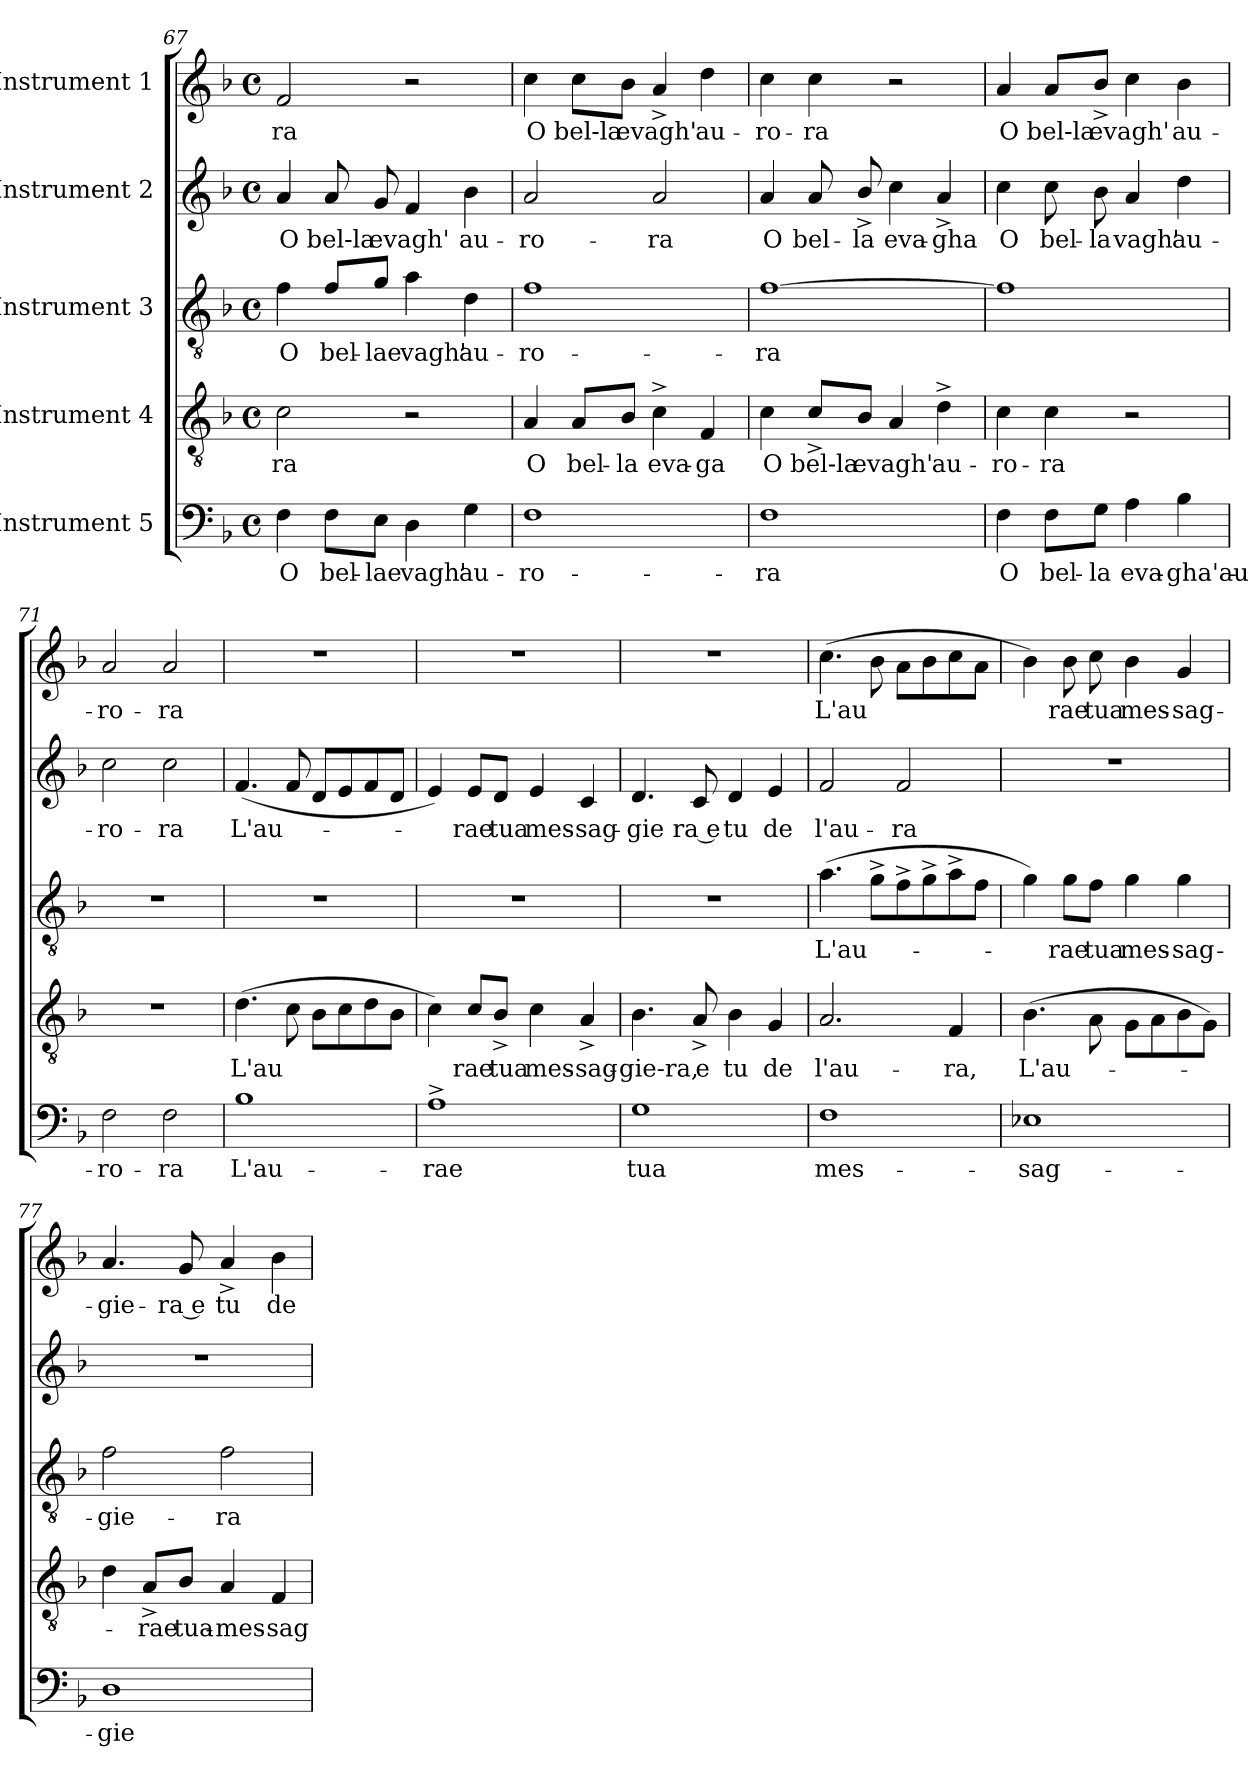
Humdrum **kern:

**kern	**text	**kern	**text	**kern	**text	**kern	**text	**kern	**text
*part5	*part5	*part4	*part4	*part3	*part3	*part2	*part2	*part1	*part1
*staff5	*staff5	*staff4	*staff4	*staff3	*staff3	*staff2	*staff2	*staff1	*staff1
*I"Instrument 5	*	*I"Instrument 4	*	*I"Instrument 3	*	*I"Instrument 2	*	*I"Instrument 1	*
!!LO:LB:g=z
*clefF4	*	*clefGv2	*	*clefGv2	*	*clefG2	*	*clefG2	*
*k[b-]	*	*k[b-]	*	*k[b-]	*	*k[b-]	*	*k[b-]	*
*F:	*	*F:	*	*F:	*	*F:	*	*F:	*
*M4/4	*	*M4/4	*	*M4/4	*	*M4/4	*	*M4/4	*
*met(c)	*	*met(c)	*	*met(c)	*	*met(c)	*	*met(c)	*
=67	=67	=67	=67	=67	=67	=67	=67	=67	=67
!	!LO:LY:b:cj	!	!LO:LY:b:cj	!	!LO:LY:b:cj	!	!LO:LY:b:cj	!	!LO:LY:b:cj
4F\	O	2c\	-ra	4f\	O	4a/	O	2f/	-ra
!	!LO:LY:b	!	!	!	!LO:LY:b	!	!LO:LY:b	!	!
8F\L	bel-	.	.	8f/L	bel-	8a/	bel-la	.	.
!	!LO:LY:b:rj	!	!	!	!LO:LY:b:rj	!	!LO:LY:b	!	!
8E\J	-lae	.	.	8g/J	-lae	8g/	evagh'	.	.
!	!LO:LY:b:cj	!	!	!	!LO:LY:b:cj	!	!	!	!
4D\	vagh'	2r	.	4a\	vagh'	4f/	.	2r	.
!	!LO:LY:b:cj	!	!	!	!LO:LY:b:cj	!	!LO:LY:b:cj	!	!
4G\	au-	.	.	4d\	au-	4b-\	au-	.	.
=68	=68	=68	=68	=68	=68	=68	=68	=68	=68
!	!LO:LY:b:cj	!	!LO:LY:b:cj	!	!LO:LY:b:cj	!	!LO:LY:b:cj	!	!LO:LY:b:cj
1F	-ro-	4A/	O	1f	-ro-	2a/	-ro-	4cc\	O
!	!	!	!LO:LY:b:cj	!	!	!	!	!	!LO:LY:b:cj
.	.	8A/L	bel-	.	.	.	.	8cc\L	bel-la
!	!	!	!LO:LY:b:rj	!	!	!	!	!	!LO:LY:b
.	.	8B-/J	-la	.	.	.	.	8b-\J	evagh'
!	!	!	!LO:LY:b:cj	!	!	!	!LO:LY:b:cj	!	!
.	.	4c^<\	eva-	.	.	2a/	-ra	4a^>/	.
!	!	!	!LO:LY:b:cj	!	!	!	!	!	!LO:LY:b:cj
.	.	4F/	-ga	.	.	.	.	4dd\	au-
=69	=69	=69	=69	=69	=69	=69	=69	=69	=69
!	!LO:LY:b:cj	!	!LO:LY:b:cj	!	!LO:LY:b:cj	!	!LO:LY:b:cj	!	!LO:LY:b
1F	-ra	4c\	O	[>1f	-ra	4a/	O	4cc\	-ro-
!	!	!	!LO:LY:b:cj	!	!	!	!LO:LY:b:cj	!	!LO:LY:b:rj
.	.	8c^>/L	bel-la	.	.	8a/	bel-	4cc\	-ra
!	!	!	!LO:LY:b	!	!	!	!LO:LY:b:rj	!	!
.	.	8B-/J	evagh'	.	.	8b-^>/	-la	.	.
!	!	!	!	!	!	!	!LO:LY:b	!	!
.	.	4A/	.	.	.	4cc\	eva-	2r	.
!	!	!	!LO:LY:b:cj	!	!	!	!LO:LY:b:rj	!	!
.	.	4d^<\	au-	.	.	4a^>/	-gha	.	.
=70	=70	=70	=70	=70	=70	=70	=70	=70	=70
!	!LO:LY:b:cj	!	!LO:LY:b	!	!	!	!LO:LY:b:cj	!	!LO:LY:b:cj
4F\	O	4c\	-ro-	1f]	.	4cc\	O	4a/	O
!	!LO:LY:b:cj	!	!LO:LY:b:rj	!	!	!	!LO:LY:b:cj	!	!LO:LY:b:cj
8F\L	bel-	4c\	-ra	.	.	8cc\	bel-	8a/L	bel-la
!	!LO:LY:b:rj	!	!	!	!	!	!LO:LY:b:rj	!	!LO:LY:b
8G\J	-la	.	.	.	.	8b-\	-la	8b-^>/J	evagh'
!	!LO:LY:b	!	!	!	!	!	!LO:LY:b:cj	!	!
4A\	eva-	2r	.	.	.	4a/	vagh'	4cc\	.
!	!LO:LY:b:cj	!	!	!	!	!	!LO:LY:b:cj	!	!LO:LY:b:cj
4B-\	-gha'au-	.	.	.	.	4dd\	au-	4b-\	au-
=71	=71	=71	=71	=71	=71	=71	=71	=71	=71
!	!LO:LY:b	!	!	!	!	!	!LO:LY:b	!	!LO:LY:b
2F\	-ro-	1r	.	1r	.	2cc\	-ro-	2a/	-ro-
!	!LO:LY:b:rj	!	!	!	!	!	!LO:LY:b:rj	!	!LO:LY:b:rj
2F\	-ra	.	.	.	.	2cc\	-ra	2a/	-ra
!!LO:PB:g=z
=72	=72	=72	=72	=72	=72	=72	=72	=72	=72
!	!LO:LY:b:cj	!	!LO:LY:b	!	!	!	!LO:LY:b	!	!
1B-	L'au-	(>4.d\	L'au	1r	.	(<4.f/	L'au-	1r	.
.	.	8c\	.	.	.	8f/	.	.	.
.	.	8B-\L	.	.	.	8d/L	.	.	.
.	.	8c\	.	.	.	8e/	.	.	.
.	.	8d\	.	.	.	8f/	.	.	.
.	.	8B-\J	.	.	.	8d/J	.	.	.
=73	=73	=73	=73	=73	=73	=73	=73	=73	=73
!	!LO:LY:b:cj	!	!	!	!	!	!	!	!
1A^>	-rae	4c\)	.	1r	.	4e/)	.	1r	.
!	!	!	!LO:LY:b:cj	!	!	!	!LO:LY:b:cj	!	!
.	.	8c/L	rae	.	.	8e/L	-rae	.	.
!	!	!	!LO:LY:b:cj	!	!	!	!LO:LY:b:cj	!	!
.	.	8B-^>/J	tua	.	.	8d/J	tua	.	.
!	!	!	!LO:LY:b	!	!	!	!LO:LY:b	!	!
.	.	4c\	mes-	.	.	4e/	mes-	.	.
!	!	!	!LO:LY:b:rj	!	!	!	!LO:LY:b:rj	!	!
.	.	4A^>/	-sag-	.	.	4c/	-sag-	.	.
=74	=74	=74	=74	=74	=74	=74	=74	=74	=74
!	!LO:LY:b:cj	!	!LO:LY:b	!	!	!	!LO:LY:b:cj	!	!
1G	tua	4.B-\	-gie-ra,	1r	.	4.d/	-gie	1r	.
!	!	!	!LO:LY:b	!	!	!	!LO:LY:b:rj	!	!
.	.	8A^>/	e	.	.	8c/	ra e	.	.
!	!	!	!LO:LY:b:cj	!	!	!	!LO:LY:b:cj	!	!
.	.	4B-\	tu	.	.	4d/	tu	.	.
!	!	!	!LO:LY:b:cj	!	!	!	!LO:LY:b:cj	!	!
.	.	4G/	de	.	.	4e/	de	.	.
=75	=75	=75	=75	=75	=75	=75	=75	=75	=75
!	!LO:LY:b:cj	!	!LO:LY:b:cj	!	!LO:LY:b	!	!LO:LY:b:cj	!	!LO:LY:b
1F	mes-	2.A/	l'au-	(>4.a\	L'au-	2f/	l'au-	(>4.cc\	L'au
.	.	.	.	8g^<\L	.	.	.	8b-\	.
!	!	!	!	!	!	!	!LO:LY:b:cj	!	!
.	.	.	.	8f^<\	.	2f/	-ra	8a\L	.
.	.	.	.	8g^<\	.	.	.	8b-\	.
!	!	!	!LO:LY:b:cj	!	!	!	!	!	!
.	.	4F/	-ra,	8a^<\	.	.	.	8cc\	.
.	.	.	.	8f\J	.	.	.	8a\J	.
=76	=76	=76	=76	=76	=76	=76	=76	=76	=76
!	!LO:LY:b:cj	!	!LO:LY:b	!	!	!	!	!	!
1E-X	-sag-	(>4.B-\	L'au-	4g\)	.	1r	.	4b-\)	.
!	!	!	!	!	!LO:LY:b:cj	!	!	!	!LO:LY:b:cj
.	.	.	.	8g\L	-rae	.	.	8b-\	rae
!	!	!	!	!	!LO:LY:b:cj	!	!	!	!LO:LY:b:cj
.	.	8A\	.	8f\J	tua	.	.	8cc\	tua
!	!	!	!	!	!LO:LY:b	!	!	!	!LO:LY:b
.	.	8G\L	.	4g\	mes-	.	.	4b-\	mes-
.	.	8A\	.	.	.	.	.	.	.
!	!	!	!	!	!LO:LY:b:cj	!	!	!	!LO:LY:b:cj
.	.	8B-\	.	4g\	-sag-	.	.	4g/	-sag-
.	.	8G\J)	.	.	.	.	.	.	.
!!LO:LB:g=z
=77	=77	=77	=77	=77	=77	=77	=77	=77	=77
!	!LO:LY:b:cj	!	!	!	!LO:LY:b:cj	!	!	!	!LO:LY:b:cj
1D	-gie-	4d\	.	2f\	-gie-	1r	.	4.a/	-gie-
!	!	!	!LO:LY:b:cj	!	!	!	!	!	!
.	.	8A^>/L	-rae	.	.	.	.	.	.
!	!	!	!LO:LY:b	!	!	!	!	!	!LO:LY:b:rj
.	.	8B-/J	tua-	.	.	.	.	8g/	-ra e
!	!	!	!LO:LY:b:cj	!	!LO:LY:b:cj	!	!	!	!LO:LY:b:cj
.	.	4A/	-mes-	2f\	-ra	.	.	4a^>/	tu
!	!	!	!LO:LY:b:rj	!	!	!	!	!	!LO:LY:b:cj
.	.	4F/	-sag-	.	.	.	.	4b-\	de
=	=	=	=	=	=	=	=	=	=
*-	*-	*-	*-	*-	*-	*-	*-	*-	*-
